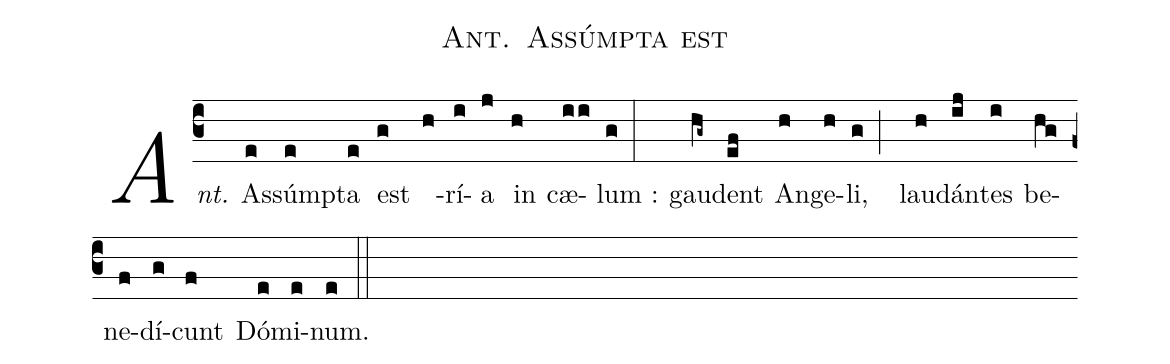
name: Ant. Assúmpta est;
%%
(c3) <i>Ant.</i> As(e)súmp(e)ta(e) est(g) Ма(h)rí(i)a(j) in(h) cæ(ii)lum :(g:) gau(hg~)dent(ef) An(h)ge(h)li,(g;)
lau(h)dán(ij)tes(i) be(hg)ne(f)dí(g)cunt(f) Dó(e)mi(e)num.(e::)
